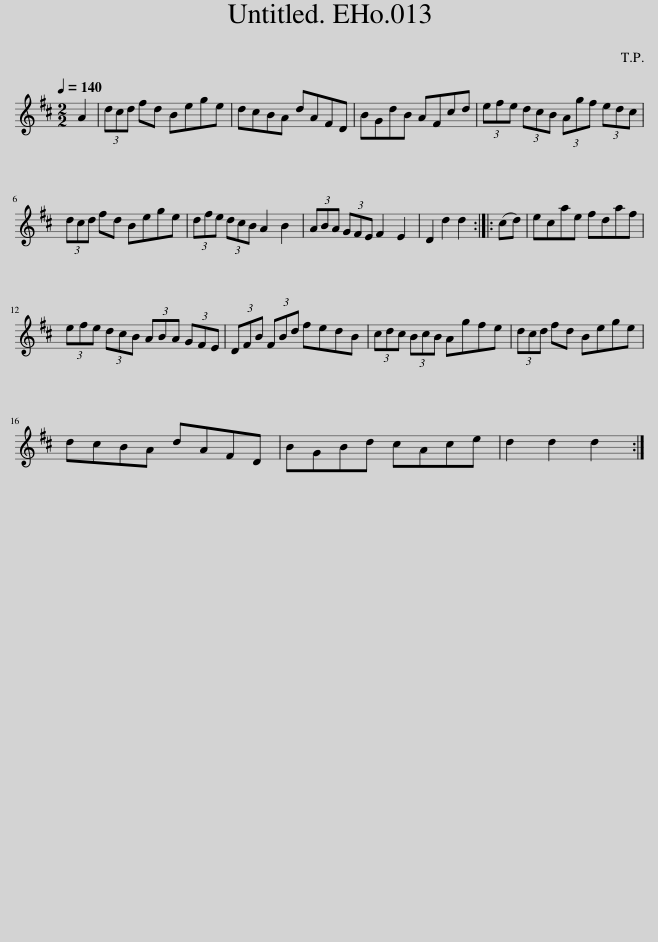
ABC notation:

X:1
L:1/8
Q:1/4=140
M:2/2
I:linebreak $
K:D
V:1 treble
V:1
 A2 | (3dcd fd Bege | dcBA dAFD | BGdB AFcd | (3efe (3dcB (3Agf (3edc |$ %5
 (3dcd fd Bege | (3dfe (3dcB A2 B2 | (3ABA (3GFE F2 E2 | D2 d2 d2 :: (cd) | %10
 ecae fdaf |$ (3efe (3dcB (3ABA (3GFE | (3DFB (3FBd fedB | (3cdc (3BcB Agfe | (3dcd fd Bege |$ %15
 dcBA dAFD | BGBd cAce | d2 d2 d2 :| %18
